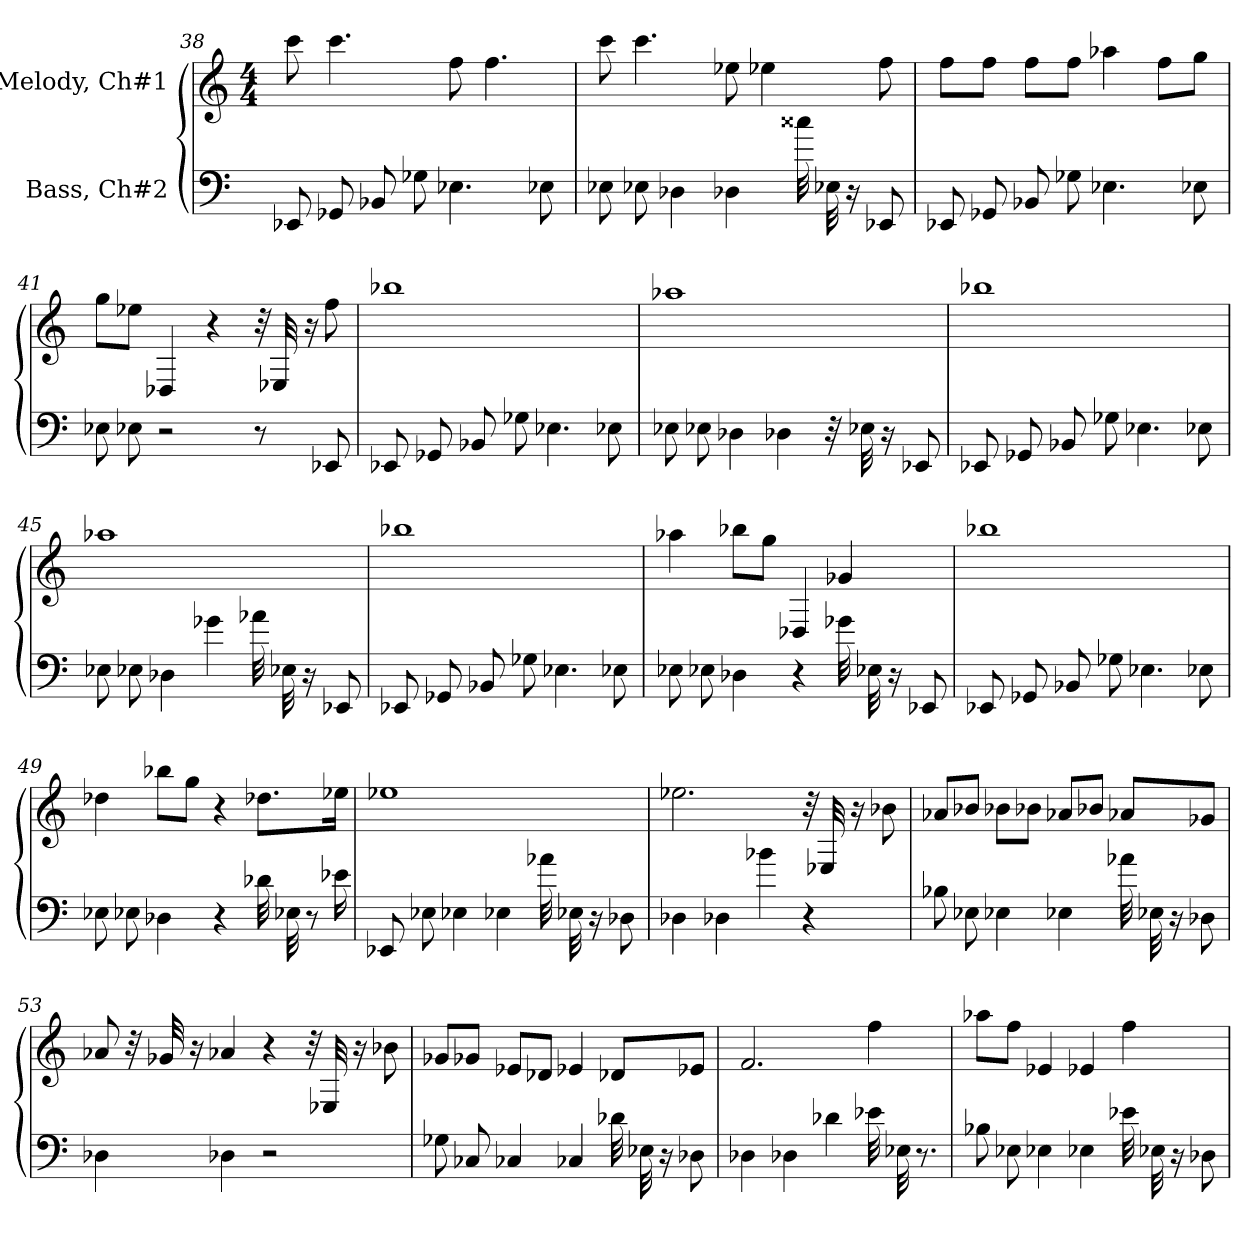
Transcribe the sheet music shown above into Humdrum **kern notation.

**kern	**kern
*part2	*part1
*staff2	*staff1
*I"Bass, Ch#2	*I"Melody, Ch#1
*clefF4	*
*	*M4/4
=38	=38
8EE-X	8ccc
8GG-X	4.ccc
8BB-X	.
8G-X	.
4.E-X	8ff
.	4.ff
8E-X	.
=39	=39
8E-X	8ccc
8E-X	4.ccc
4D-X	.
4D-X	8ee-X
.	4ee-X
32cc##X	.
32E-X	.
16r	.
8EE-X	8ff
=40	=40
8EE-X	8ffL
8GG-X	8ffJ
8BB-X	8ffL
8G-X	8ffJ
4.E-X	4aa-X
.	8ffL
8E-X	8ggJ
=41	=41
8E-X	8ggL
8E-X	8ee-XJ
2r	4D-X
.	4r
8r	32r
.	32E-X
.	16r
8EE-X	8ff
=42	=42
8EE-X	1bb-X
8GG-X	.
8BB-X	.
8G-X	.
4.E-X	.
8E-X	.
=43	=43
8E-X	1aa-X
8E-X	.
4D-X	.
4D-X	.
32r	.
32E-X	.
16r	.
8EE-X	.
=44	=44
8EE-X	1bb-X
8GG-X	.
8BB-X	.
8G-X	.
4.E-X	.
8E-X	.
=45	=45
8E-X	1aa-X
8E-X	.
4D-X	.
4g-X	.
32a-X	.
32E-X	.
16r	.
8EE-X	.
=46	=46
8EE-X	1bb-X
8GG-X	.
8BB-X	.
8G-X	.
4.E-X	.
8E-X	.
=47	=47
8E-X	4aa-X
8E-X	.
4D-X	8bb-XL
.	8ggJ
4r	4D-X
32g-X	4g-X
32E-X	.
16r	.
8EE-X	.
=48	=48
8EE-X	1bb-X
8GG-X	.
8BB-X	.
8G-X	.
4.E-X	.
8E-X	.
=49	=49
8E-X	4dd-X
8E-X	.
4D-X	8bb-XL
.	8ggJ
4r	4r
32d-X	8.dd-XL
32E-X	.
8r	.
16e-X	16ee-XJk
=50	=50
8EE-X	1ee-X
8E-X	.
4E-X	.
4E-X	.
32a-X	.
32E-X	.
16r	.
8D-X	.
=51	=51
4D-X	2.ee-X
4D-X	.
4b-X	.
4r	32r
.	32E-X
.	16r
.	8b-X
=52	=52
8B-X	8a-XL
8E-X	8b-XJ
4E-X	8b-XL
.	8b-XJ
4E-X	8a-XL
.	8b-XJ
32a-X	8a-XL
32E-X	.
16r	.
8D-X	8g-XJ
=53	=53
4D-X	8a-X
.	32r
.	32g-X
.	16r
4D-X	4a-X
2r	4r
.	32r
.	32E-X
.	16r
.	8b-X
=54	=54
8G-X	8g-XL
8C-X	8g-XJ
4C-X	8e-XL
.	8d-XJ
4C-X	4e-X
32d-X	8d-XL
32E-X	.
16r	.
8D-X	8e-XJ
=55	=55
4D-X	2.f
4D-X	.
4d-X	.
32e-X	4ff
32E-X	.
8.r	.
=56	=56
8B-X	8aa-XL
8E-X	8ffJ
4E-X	4e-X
4E-X	4e-X
32e-X	4ff
32E-X	.
16r	.
8D-X	.
=	=
*-	*-
